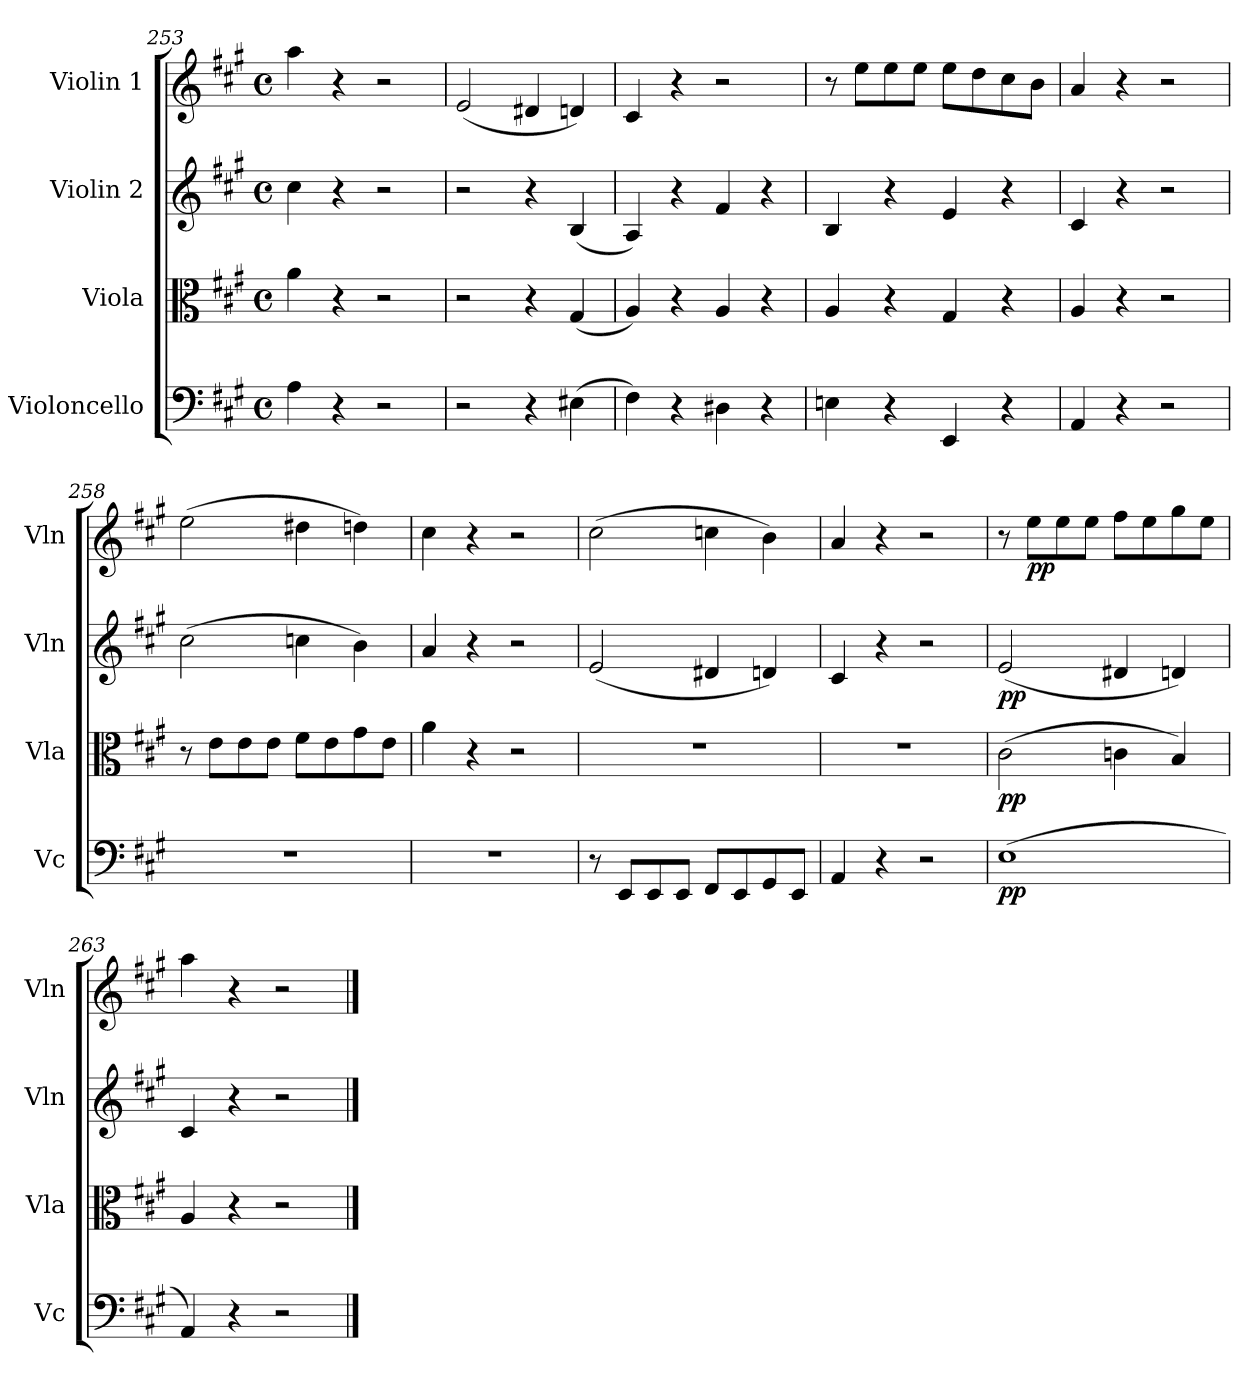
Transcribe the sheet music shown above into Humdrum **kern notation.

**kern	**dynam	**kern	**dynam	**kern	**dynam	**kern	**dynam
*part4	*part4	*part3	*part3	*part2	*part2	*part1	*part1
*staff4	*staff4	*staff3	*staff3	*staff2	*staff2	*staff1	*staff1
*I"Violoncello	*	*I"Viola	*	*I"Violin 2	*	*I"Violin 1	*
*I'Vc	*	*I'Vla	*	*I'Vln	*	*I'Vln	*
*clefF4	*	*clefC3	*	*clefG2	*	*clefG2	*
*k[f#c#g#]	*	*k[f#c#g#]	*	*k[f#c#g#]	*	*k[f#c#g#]	*
*M4/4	*	*M4/4	*	*M4/4	*	*M4/4	*
*met(c)	*	*met(c)	*	*met(c)	*	*met(c)	*
=253	=253	=253	=253	=253	=253	=253	=253
4A\	.	4a\	.	4cc#\	.	4aa\	.
4r	.	4r	.	4r	.	4r	.
2r	.	2r	.	2r	.	2r	.
=254	=254	=254	=254	=254	=254	=254	=254
2r	.	2r	.	2r	.	(2e/	.
4r	.	4r	.	4r	.	4d#X/	.
(4E#X\	.	(4G#/	.	(4B/	.	4dn/)	.
=255	=255	=255	=255	=255	=255	=255	=255
4F#\)	.	4A/)	.	4A/)	.	4c#/	.
4r	.	4r	.	4r	.	4r	.
4D#X\	.	4A/	.	4f#/	.	2r	.
4r	.	4r	.	4r	.	.	.
=256	=256	=256	=256	=256	=256	=256	=256
4En\	.	4A/	.	4B/	.	8r	.
.	.	.	.	.	.	8ee\L	.
4r	.	4r	.	4r	.	8ee\	.
.	.	.	.	.	.	8ee\J	.
4EE/	.	4G#/	.	4e/	.	8ee\L	.
.	.	.	.	.	.	8dd\	.
4r	.	4r	.	4r	.	8cc#\	.
.	.	.	.	.	.	8b\J	.
=257	=257	=257	=257	=257	=257	=257	=257
4AA/	.	4A/	.	4c#/	.	4a/	.
4r	.	4r	.	4r	.	4r	.
2r	.	2r	.	2r	.	2r	.
=258	=258	=258	=258	=258	=258	=258	=258
1r	.	8r	.	(2cc#\	.	(2ee\	.
.	.	8e\L	.	.	.	.	.
.	.	8e\	.	.	.	.	.
.	.	8e\J	.	.	.	.	.
.	.	8f#\L	.	4ccn\	.	4dd#X\	.
.	.	8e\	.	.	.	.	.
.	.	8g#\	.	4b\)	.	4ddn\)	.
.	.	8e\J	.	.	.	.	.
=259	=259	=259	=259	=259	=259	=259	=259
1r	.	4a\	.	4a/	.	4cc#\	.
.	.	4r	.	4r	.	4r	.
.	.	2r	.	2r	.	2r	.
!!LO:LB:g=z
=260	=260	=260	=260	=260	=260	=260	=260
8r	.	1r	.	(2e/	.	(2cc#\	.
8EE/L	.	.	.	.	.	.	.
8EE/	.	.	.	.	.	.	.
8EE/J	.	.	.	.	.	.	.
8FF#/L	.	.	.	4d#X/	.	4ccn\	.
8EE/	.	.	.	.	.	.	.
8GG#/	.	.	.	4dn/)	.	4b\)	.
8EE/J	.	.	.	.	.	.	.
=261	=261	=261	=261	=261	=261	=261	=261
4AA/	.	1r	.	4c#/	.	4a/	.
4r	.	.	.	4r	.	4r	.
2r	.	.	.	2r	.	2r	.
=262	=262	=262	=262	=262	=262	=262	=262
!	!LO:DY:b	!	!LO:DY:b	!	!LO:DY:b	!	!
(1E	pp	(2c#\	pp	(2e/	pp	8r	.
!	!	!	!	!	!	!	!LO:DY:b
.	.	.	.	.	.	8ee\L	pp
.	.	.	.	.	.	8ee\	.
.	.	.	.	.	.	8ee\J	.
.	.	4cn\	.	4d#X/	.	8ff#\L	.
.	.	.	.	.	.	8ee\	.
.	.	4B/)	.	4dn/)	.	8gg#\	.
.	.	.	.	.	.	8ee\J	.
=263	=263	=263	=263	=263	=263	=263	=263
4AA/)	.	4A/	.	4c#/	.	4aa\	.
4r	.	4r	.	4r	.	4r	.
2r	.	2r	.	2r	.	2r	.
==	==	==	==	==	==	==	==
*-	*-	*-	*-	*-	*-	*-	*-
